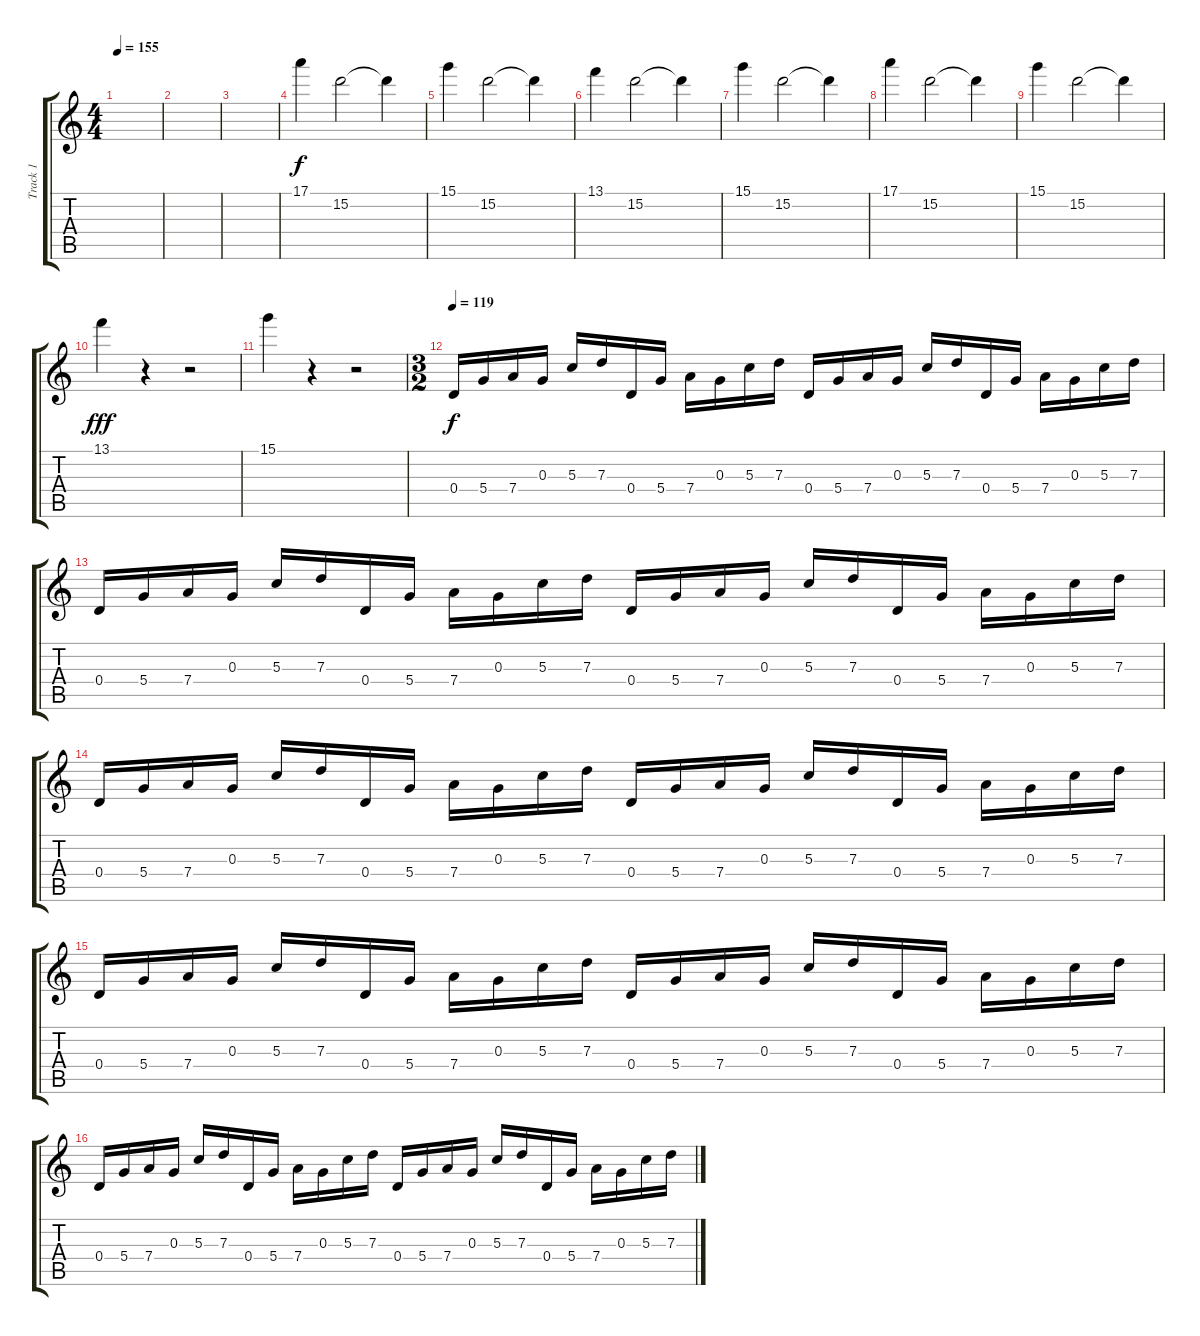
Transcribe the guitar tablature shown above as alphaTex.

\track ("Track 1" "Track 1") {instrument distortionguitar}
\staff {score tabs}
\tuning (E4 B3 G3 D3 A2 D2) {hide}
\ts (4 4)
\tempo 155
\clef g2
\ks c
|
|
|
17.1.4 15.2.2 15.2{t}.4 |
15.1.4 15.2.2 15.2{t}.4 |
13.1.4 15.2.2 15.2{t}.4 |
15.1.4 15.2.2 15.2{t}.4 |
17.1.4 15.2.2 15.2{t}.4 |
15.1.4 15.2.2 15.2{t}.4 |
13.1.4{dy fff} r.4 r.2 |
15.1.4 r.4 r.2 |
\ts (3 2)
\tempo 119
0.4.16{dy f volume 13} 5.4.16 7.4.16 0.3.16 5.3.16 7.3.16 0.4.16 5.4.16 7.4.16 0.3.16 5.3.16 7.3.16 0.4.16 5.4.16 7.4.16 0.3.16 5.3.16 7.3.16 0.4.16 5.4.16 7.4.16 0.3.16 5.3.16 7.3.16 |
0.4.16 5.4.16 7.4.16 0.3.16 5.3.16 7.3.16 0.4.16 5.4.16 7.4.16 0.3.16 5.3.16 7.3.16 0.4.16 5.4.16 7.4.16 0.3.16 5.3.16 7.3.16 0.4.16 5.4.16 7.4.16 0.3.16 5.3.16 7.3.16 |
0.4.16 5.4.16 7.4.16 0.3.16 5.3.16 7.3.16 0.4.16 5.4.16 7.4.16 0.3.16 5.3.16 7.3.16 0.4.16 5.4.16 7.4.16 0.3.16 5.3.16 7.3.16 0.4.16 5.4.16 7.4.16 0.3.16 5.3.16 7.3.16 |
0.4.16 5.4.16 7.4.16 0.3.16 5.3.16 7.3.16 0.4.16 5.4.16 7.4.16 0.3.16 5.3.16 7.3.16 0.4.16 5.4.16 7.4.16 0.3.16 5.3.16 7.3.16 0.4.16 5.4.16 7.4.16 0.3.16 5.3.16 7.3.16 |
0.4.16 5.4.16 7.4.16 0.3.16 5.3.16 7.3.16 0.4.16 5.4.16 7.4.16 0.3.16 5.3.16 7.3.16 0.4.16 5.4.16 7.4.16 0.3.16 5.3.16 7.3.16 0.4.16 5.4.16 7.4.16 0.3.16 5.3.16 7.3.16
